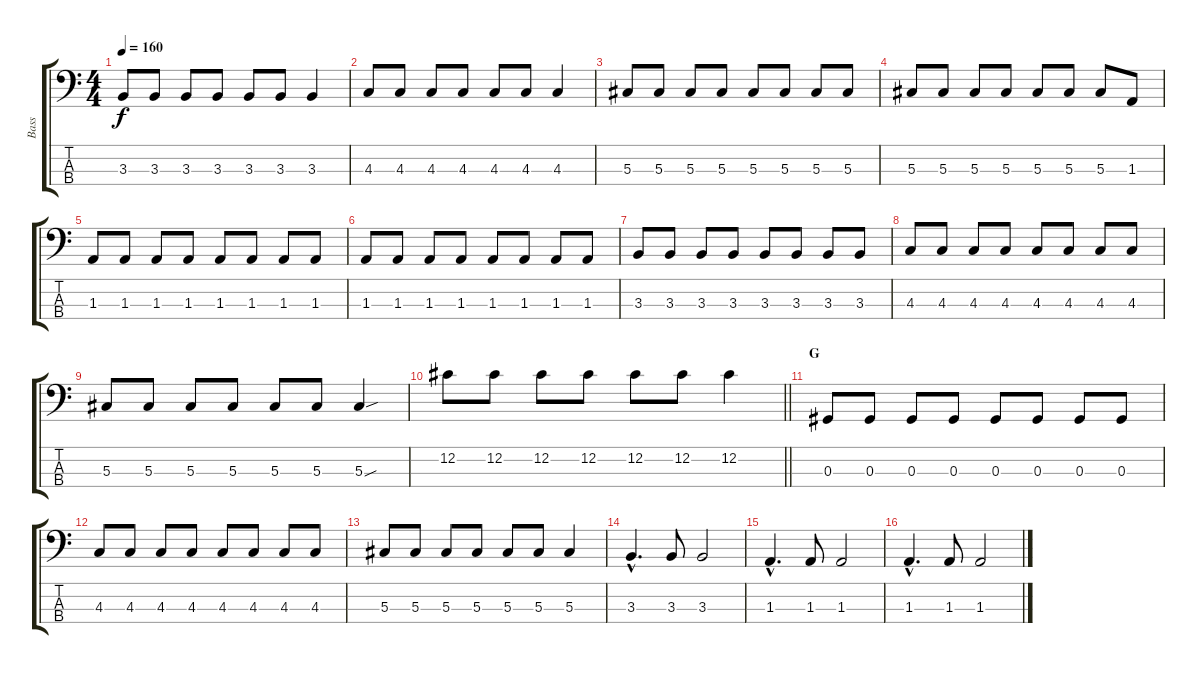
\track ("Bass" "Bass") {instrument electricbassfinger}
\staff {score tabs}
\tuning (Gb2 Db2 Ab1 Eb1) {hide}
\ts (4 4)
\tempo 160
\clef f4
\ks c
3.3.8{dy f} 3.3.8 3.3.8 3.3.8 3.3.8 3.3.8 3.3.4 |
4.3.8 4.3.8 4.3.8 4.3.8 4.3.8 4.3.8 4.3.4 |
5.3.8 5.3.8 5.3.8 5.3.8 5.3.8 5.3.8 5.3.8 5.3.8 |
5.3.8 5.3.8 5.3.8 5.3.8 5.3.8 5.3.8 5.3.8 1.3.8 |
1.3.8 1.3.8 1.3.8 1.3.8 1.3.8 1.3.8 1.3.8 1.3.8 |
1.3.8 1.3.8 1.3.8 1.3.8 1.3.8 1.3.8 1.3.8 1.3.8 |
3.3.8 3.3.8 3.3.8 3.3.8 3.3.8 3.3.8 3.3.8 3.3.8 |
4.3.8 4.3.8 4.3.8 4.3.8 4.3.8 4.3.8 4.3.8 4.3.8 |
5.3.8 5.3.8 5.3.8 5.3.8 5.3.8 5.3.8 5.3{sou}.4 |
\barLineRight lightlight
12.2.8 12.2.8 12.2.8 12.2.8 12.2.8 12.2.8 12.2.4 |
\section ("" "G")
0.3.8 0.3.8 0.3.8 0.3.8 0.3.8 0.3.8 0.3.8 0.3.8 |
4.3.8 4.3.8 4.3.8 4.3.8 4.3.8 4.3.8 4.3.8 4.3.8 |
5.3.8 5.3.8 5.3.8 5.3.8 5.3.8 5.3.8 5.3.4 |
3.3{hac}.4{d} 3.3.8 3.3.2 |
1.3{hac}.4{d} 1.3.8 1.3.2 |
1.3{hac}.4{d} 1.3.8 1.3.2
